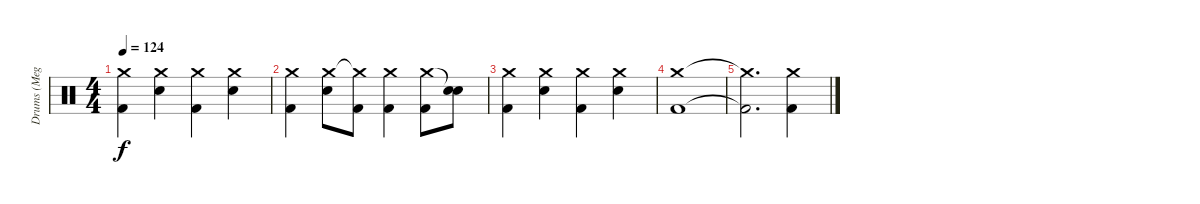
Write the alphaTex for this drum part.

\track ("Drums (Meg White)" "Drums (Meg") {instrument percussion}
\staff {score}
\articulation defaults
\ts (4 4)
\tempo 124
\clef neutral
\ks c
("Crash medium (hit)" "Kick (hit) 2").4{dy f} ("Crash medium (hit)" "Snare (hit) 2").4 ("Crash medium (hit)" "Kick (hit) 2").4 ("Crash medium (hit)" "Snare (hit) 2").4 |
("Crash medium (hit)" "Kick (hit) 2").4 ("Crash medium (hit)" "Snare (hit) 2").8 ("Crash medium (hit)"{t} "Kick (hit) 2").8 ("Crash medium (hit)" "Kick (hit) 2").4 ("Crash medium (hit)" "Kick (hit) 2").8 ("Snare (hit)"{t} "Snare (hit) 2").8 |
("Crash medium (hit)" "Kick (hit) 2").4 ("Crash medium (hit)" "Snare (hit) 2").4 ("Crash medium (hit)" "Kick (hit) 2").4 ("Crash medium (hit)" "Snare (hit) 2").4 |
("Crash medium (hit)" "Kick (hit) 2").1 |
("Crash medium (hit)"{t} "Kick (hit) 2"{t}).2{d} ("Crash medium (hit)" "Kick (hit) 2").4
